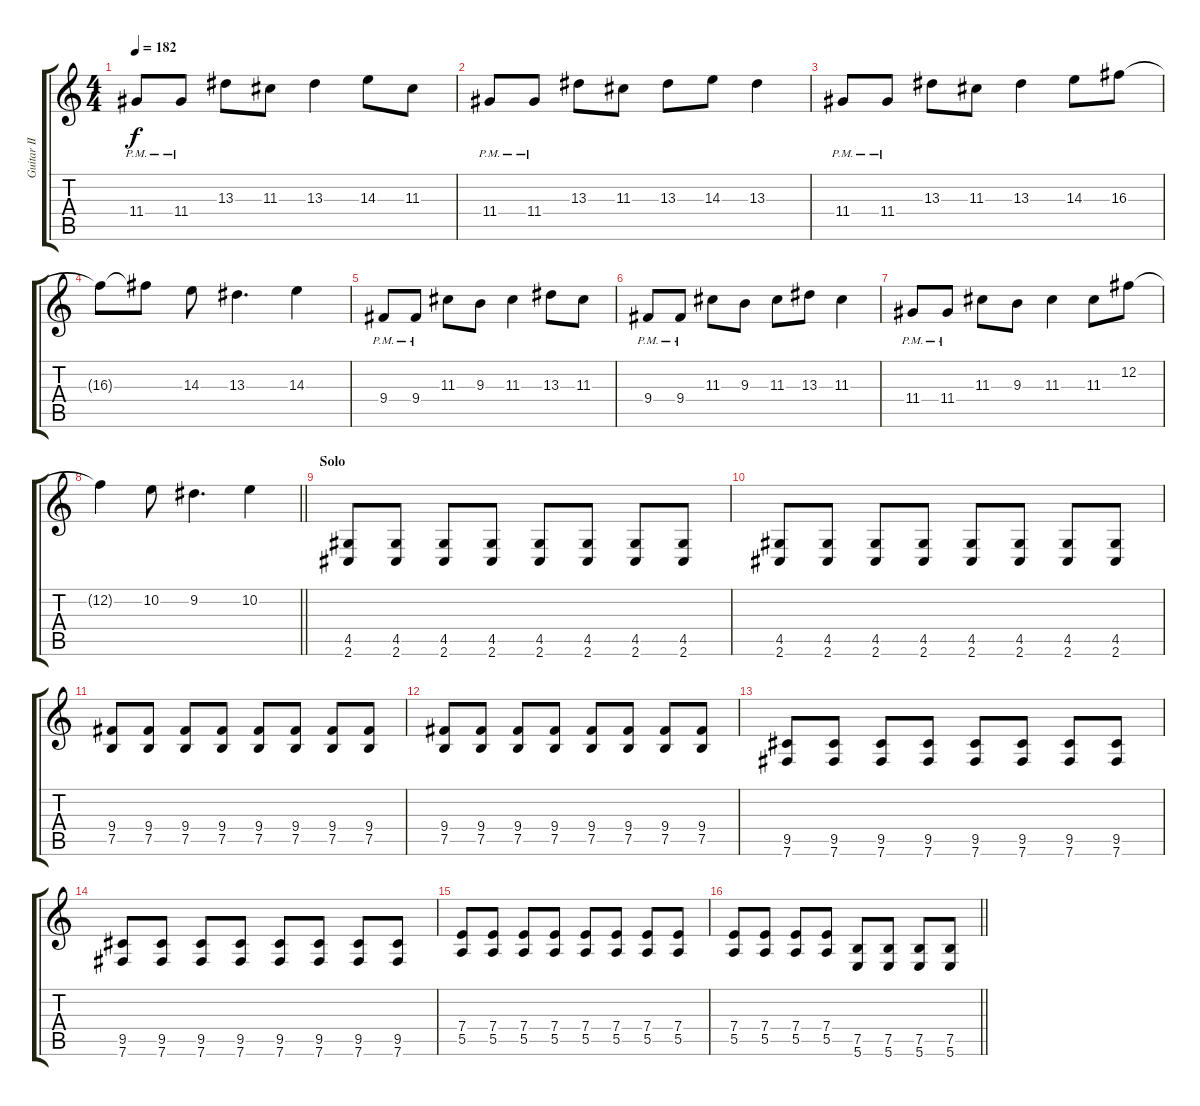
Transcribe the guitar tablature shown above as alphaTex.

\track ("Guitar II" "Guitar II") {instrument distortionguitar}
\staff {score tabs}
\tuning (B3 Gb3 D3 A2 E2 B1) {hide}
\ts (4 4)
\section ("" "")
\tempo 182
\clef g2
\ks c
11.4{pm}.8{dy f} 11.4{pm}.8 13.3.8 11.3.8 13.3.4 14.3.8 11.3.8 |
11.4{pm}.8 11.4{pm}.8 13.3.8 11.3.8 13.3.8 14.3.8 13.3.4 |
11.4{pm}.8 11.4{pm}.8 13.3.8 11.3.8 13.3.4 14.3.8 16.3.8 |
16.3{t}.8 16.3{t}.8 14.3.8 13.3.4{d} 14.3.4 |
9.4{pm}.8 9.4{pm}.8 11.3.8 9.3.8 11.3.4 13.3.8 11.3.8 |
9.4{pm}.8 9.4{pm}.8 11.3.8 9.3.8 11.3.8 13.3.8 11.3.4 |
11.4{pm}.8 11.4{pm}.8 11.3.8 9.3.8 11.3.4 11.3.8 12.2.8 |
\barLineRight lightlight
12.2{t}.4 10.2.8 9.2.4{d} 10.2.4 |
\section ("" "Solo")
(4.5 2.6).8{volume 14 balance 13} (4.5 2.6).8 (4.5 2.6).8 (4.5 2.6).8 (4.5 2.6).8 (4.5 2.6).8 (4.5 2.6).8 (4.5 2.6).8 |
(4.5 2.6).8 (4.5 2.6).8 (4.5 2.6).8 (4.5 2.6).8 (4.5 2.6).8 (4.5 2.6).8 (4.5 2.6).8 (4.5 2.6).8 |
(9.4 7.5).8 (9.4 7.5).8 (9.4 7.5).8 (9.4 7.5).8 (9.4 7.5).8 (9.4 7.5).8 (9.4 7.5).8 (9.4 7.5).8 |
(9.4 7.5).8 (9.4 7.5).8 (9.4 7.5).8 (9.4 7.5).8 (9.4 7.5).8 (9.4 7.5).8 (9.4 7.5).8 (9.4 7.5).8 |
(9.5 7.6).8 (9.5 7.6).8 (9.5 7.6).8 (9.5 7.6).8 (9.5 7.6).8 (9.5 7.6).8 (9.5 7.6).8 (9.5 7.6).8 |
(9.5 7.6).8 (9.5 7.6).8 (9.5 7.6).8 (9.5 7.6).8 (9.5 7.6).8 (9.5 7.6).8 (9.5 7.6).8 (9.5 7.6).8 |
(7.4 5.5).8 (7.4 5.5).8 (7.4 5.5).8 (7.4 5.5).8 (7.4 5.5).8 (7.4 5.5).8 (7.4 5.5).8 (7.4 5.5).8 |
\barLineRight lightlight
(7.4 5.5).8 (7.4 5.5).8 (7.4 5.5).8 (7.4 5.5).8 (7.5 5.6).8 (7.5 5.6).8 (7.5 5.6).8 (7.5 5.6).8
